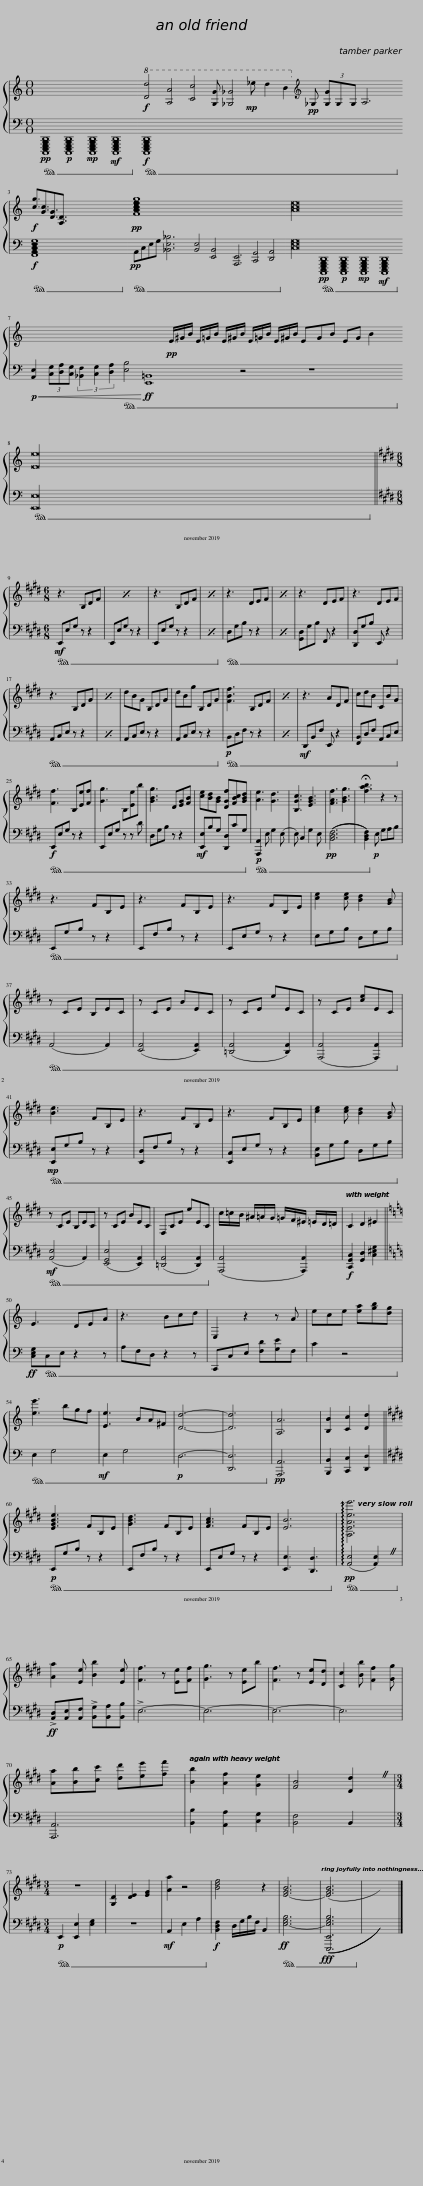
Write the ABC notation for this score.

X:1
%%score { 1 | 2 }
L:1/8
M:16/4
I:linebreak $
K:C
V:1 treble
V:2 bass
V:1
 x32 |!f!!8va(! [dd']4 [Aa]4 [cc']4 [Gg] [_G_g]4!mp! _e' d'2 b2!8va)![K:treble]!pp! _G, (3[G,G]G,G, A,6 x |$!f! [cg]3/2[Gc]3/2[DG]3/2[A,D]3/2 x2 x8 x16 |!pp! [FAceg]8 x8 x16 | [Ace]32 | %5
 x32 |$ x8 x8!pp! E/^G/B/ E/=G/B/ E/^G/B/ E/=G/B/ E/^G/B/ EGB EG B2 x3/2 |$ [Ee]32 ||$[K:E][M:6/8] z3 B,DF | x6 | %10
 z3 B,DF | x6 | z3 DEF | x6 | z3 DEF | %15
 z3 DEF |$ z3 B,DG | x6 | dBG B,DG | dBg B,DG | %20
 [FBf]3 B,DF | x6 | z3 ADF | cdB CBG |$ [Ff]3 B,[Ee][Ff] | %25
 [Gg]3 B,[Ee]b | [GBg]3 D[EG][FB] | [ce][Bd][GB] [DGf][FBc][GBd] | [Ae]3 [Gd]3 | [B,Gc]3 [EGB]3 | %30
 [FAf]3 [GBg]3 | !fermata![fab]3 z2 z |$ z3 FB,E | z3 FB,E | z3 FB,E | %35
 [ce]2 [ce] [Bd]2 [GB] |$ z CE B,EC | z CE BEC | z CE eEC | z CE [ce]EC |$ %40
[K:E] [Be]3 FB,E | z3 FB,E | z3 FB,E | [ce]2 [ce] [Bd]2 [GB] |$ z CE B,EC | %45
 z CE BEC | F,CE eEC | c/=c/B/ ^A/=A/G/ =G/F/^E/ =E/D/=D/ | C2 D2 ^E2 ||$[K:C] E3 DEA | %50
 z3 Bcd | E,2 z2 z A | ece [ea][gb][dg] |$ [ee']3 bgf | [Ee]3 BA^F | %55
 [Dd]6- | [Dd]6 | [A,A]6 | [B,B]2 [Cc]2 [Dd]2 ||$[K:E] [EGBe]3 FB,E | %60
 [GBd]3 FB,E | [FAc]3 FB,E | [EB]6 | !arpeggio![A,EAee']6 |$ [Aa]2 [Ee] [Bb]2 [Ee] | %65
 [Ff]3 z [Ee][Ff] | [Gg]3 z [Ee]b | [Ff]3 z [Ee][Dd] | [Cc]2 [Bb] [Ff]2 [Gg] |$ [Aa][Bb][cc'] [dd'][ee'][ff'] | %70
 [Bb]2 [Af]2 [Ge]2 | [FB]4 [Dd]2 |$[M:3/4] z6 | [G,D]2 [DE]2 [EG]2 | [Aa]2 z4 | %75
 [Bdf]4 z2 | [E-GB]6 | ([EGB]6 | x6) |] %79
V:2
!pp!!ped! [C,,,E,,,G,,,B,,,D,,]8!p! [C,,,E,,,G,,,B,,,D,,]8!mp! [C,,,E,,,G,,,B,,,D,,]8!mf! [C,,,E,,,G,,,B,,,D,,]8!ped-up! |!f!!ped! [C,,,E,,,G,,,B,,,D,,]8 x16 x8!ped-up! |$!f!!ped! [F,,A,,C,E,G,]8 x8 x16!ped-up! |!pp!!ped! A,,C,E,G, [_B,,E,_B,]6 [B,,E,]4 [E,,B,,]4 [A,,,E,,]6 [C,,G,,]4 [D,,A,,]4!ped-up! | [C,E,G,]32 | %5
!pp!!ped! [C,,,E,,,G,,,B,,,D,,]8!p! [C,,,E,,,G,,,B,,,D,,]8!mp! [C,,,E,,,G,,,B,,,D,,]8!mf! [C,,,E,,,G,,,B,,,D,,]8!ped-up! |$!p!!<(! [A,,E,]2 (3[C,G,][D,A,][C,G,] (3[_B,,F,]2 [C,G,]2 [D,A,]2!ped! [E,B,]4!<)!!ff! [E,,=B,,]8 z4 z8!ped-up! |$!ped! [E,,E,]32!ped-up! ||$[K:E][M:6/8]!mf!!ped! E,,E,G, z z2 | E,,E,G, z z2 | %10
 E,,E,G, z z2 | x6 |!ped! D,G,B, z z2 | x6 | [G,,D,]G,B, F,, z2 | %15
 [D,,D,]G,B, E,, z2!ped-up! |$!ped! A,,C,E, z z2 | x6 | A,,C,E, z z2 | A,,C,E, z z2!ped-up! | %20
!p!!ped! B,,D,F, z z2 | x6 |!mf! D,,B,,F, E,, z2 | [F,,B,,]D,F, A,,C,E,!ped-up! |$!f!!ped! E,,E,G, z z2 | %25
 E,,E,G, z z D | D,G,B, z z2 |!mf! [E,,E,]B,G, [D,,D,]CG,!ped-up! |!p!!ped! [A,,,A,,]2 E, G,2 (E, | E,) C,2 G,2 E, | %30
!pp! ((([B,,D,F,]6 | [B,,D,F,]2)))!ped-up!!p! E, G,A,B, |$!ped! E,,G,B, z z2 | E,,F,B, z z2 | E,,E,G, z z2 | %35
 E,G,B, D,G,B,!ped-up! |$!ped! (A,,4 A,,2) | ([E,,A,,]4 [E,,A,,]2) | ([=D,,A,,]4 [D,,A,,]2) | ([A,,,A,,]4 [A,,,A,,]2)!ped-up! |$ %40
[K:E]!mp!!ped! [E,,E,]G,B, z z2 | [E,,D,]F,B, z z2 | [E,,C,]E,G, z z2 | [B,,E,]G,B, D,G,B,!ped-up! |$!mf!!ped! ([A,,E,]4 A,,2) | %45
 ([E,,G,,E,]4 [E,,A,,]2) | ([=D,,A,,]4 [D,,A,,]2)!ped-up! | ([A,,,A,,]4 [A,,,A,,]2) |!f! [C,,G,,C,]2 [G,,D,]2 [C,^E,G,]2 ||$[K:C]!ff! [C,E,G,]!ped!C,E, z2 z | %50
 A,F,D, z2 z | C,,C,E, [F,D][G,E]F, | C2 z4!ped-up! |$!ped! E,2 G,4 |!mf! E,2 G,4 | %55
!p! D,6- | [D,,D,]6!ped-up! |!pp! [A,,,A,,]6 | [B,,,B,,]2 [C,,C,]2 [D,,D,]2 ||$[K:E]!p!!ped! E,,G,B, z z2 | %60
 E,,F,B, z z2 | E,,E,G, z z2 | [E,,E,]3 [D,,D,]3!ped-up! |!pp!!ped! ([A,,E,]4 [A,,E,]2)!ped-up! |$!ff! !>![A,,D,][A,,E,][A,,F,] !>![B,,G,][B,,A,][B,,B,] | %65
 !>!E,6- | E,6- | E,6- | E,6 |$ [A,,,A,,]6 | %70
 [B,,B,]2 [A,,A,]2 [C,G,]2 | [B,,F,]4 B,,2 |$[M:3/4]!p!!ped! E,,2 [E,,E,]2 [E,G,]2 | z6 |!mf! A,,2 E,2 A,2!ped-up! | %75
!f! [B,,D,F,]2 D,/G,/B,/F,/ B,,2 |!ff!!ped! [E,-G,B,]6 |!fff! ((([E,,,E,,E,G,B,]6!ped-up! | x6))) |] %79
